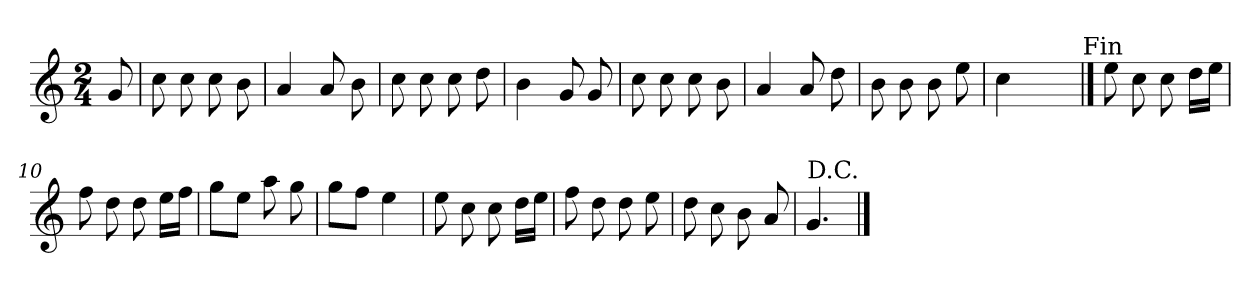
**kern
*part1
*staff1
*clefG2
*k[]
*C:
*M2/4
=
8g/
=1
8cc\
8cc\
8cc\
8b\
=2
4a/
8a/
8b\
=3
8cc\
8cc\
8cc\
8dd\
=4
4b\
8g/
8g/
=5
8cc\
8cc\
8cc\
8b\
=6
4a/
8a/
8dd\
=7
8b\
8b\
8b\
8ee\
=8
4cc\
4ryy
!LO:TX:a:t=Fin
!!LO:LB:g=z
==9
8ee\
8cc\
8cc\
16dd\LL
16ee\JJ
=10
8ff\
8dd\
8dd\
16ee\LL
16ff\JJ
=11
8gg\L
8ee\J
8aa\
8gg\
=12
8gg\L
8ff\J
4ee\
=13
8ee\
8cc\
8cc\
16dd\LL
16ee\JJ
!!LO:LB:g=z
=14
8ff\
8dd\
8dd\
8ee\
!!LO:LB:g=z
=15
8dd\
8cc\
8b\
8a/
=16
4.g/
!LO:TX:a:t=D.C.
==
*-
